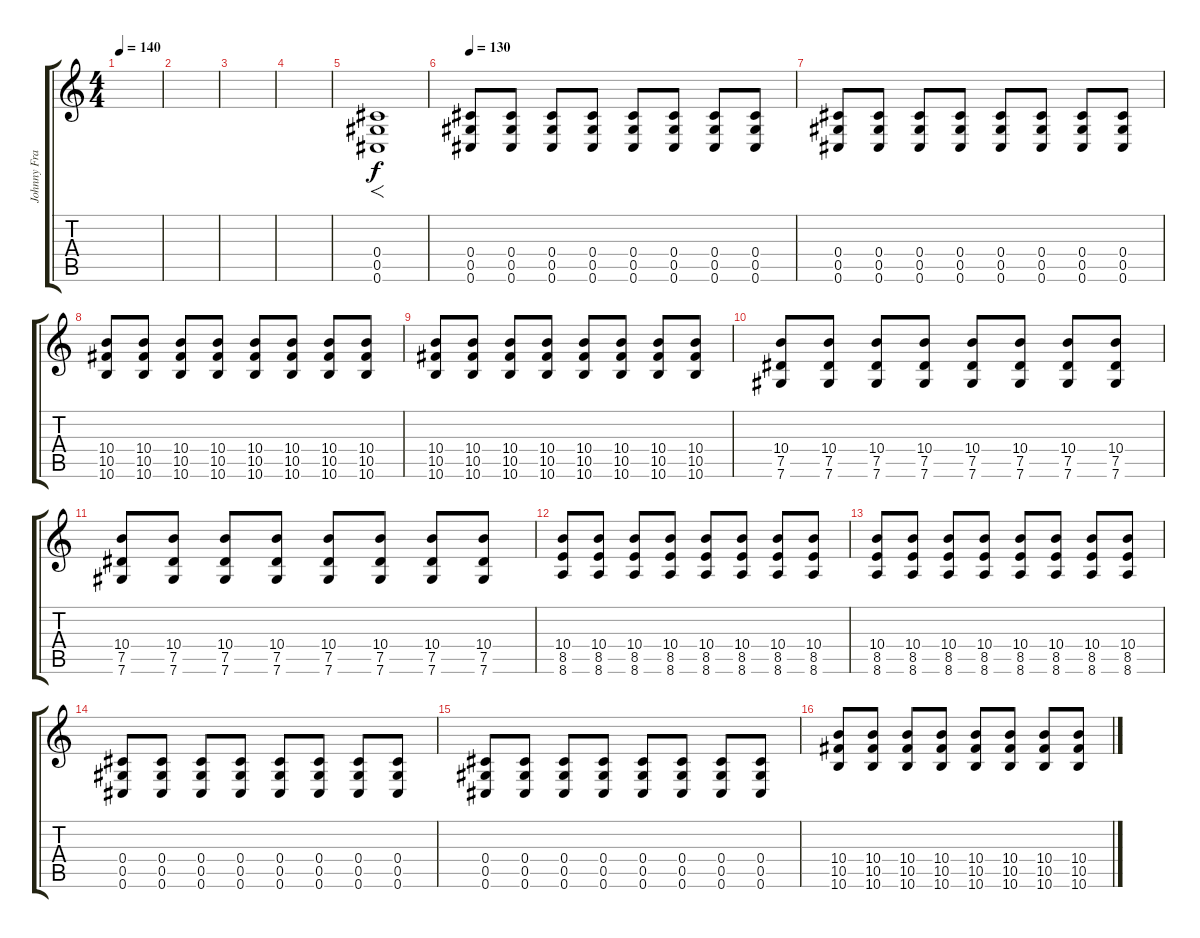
\track ("Johnny Franck" "Johnny Fra") {instrument distortionguitar}
\staff {score tabs}
\tuning (Eb4 Bb3 Gb3 Db3 Ab2 Db2) {hide}
\ts (4 4)
\tempo 140
\clef g2
\ks c
|
|
|
|
(0.4 0.5 0.6).1{f} |
\tempo 130
(0.4 0.5 0.6).8 (0.4 0.5 0.6).8 (0.4 0.5 0.6).8 (0.4 0.5 0.6).8 (0.4 0.5 0.6).8 (0.4 0.5 0.6).8 (0.4 0.5 0.6).8 (0.4 0.5 0.6).8 |
(0.4 0.5 0.6).8 (0.4 0.5 0.6).8 (0.4 0.5 0.6).8 (0.4 0.5 0.6).8 (0.4 0.5 0.6).8 (0.4 0.5 0.6).8 (0.4 0.5 0.6).8 (0.4 0.5 0.6).8 |
(10.4 10.5 10.6).8 (10.4 10.5 10.6).8 (10.4 10.5 10.6).8 (10.4 10.5 10.6).8 (10.4 10.5 10.6).8 (10.4 10.5 10.6).8 (10.4 10.5 10.6).8 (10.4 10.5 10.6).8 |
(10.4 10.5 10.6).8 (10.4 10.5 10.6).8 (10.4 10.5 10.6).8 (10.4 10.5 10.6).8 (10.4 10.5 10.6).8 (10.4 10.5 10.6).8 (10.4 10.5 10.6).8 (10.4 10.5 10.6).8 |
(10.4 7.5 7.6).8 (10.4 7.5 7.6).8 (10.4 7.5 7.6).8 (10.4 7.5 7.6).8 (10.4 7.5 7.6).8 (10.4 7.5 7.6).8 (10.4 7.5 7.6).8 (10.4 7.5 7.6).8 |
(10.4 7.5 7.6).8 (10.4 7.5 7.6).8 (10.4 7.5 7.6).8 (10.4 7.5 7.6).8 (10.4 7.5 7.6).8 (10.4 7.5 7.6).8 (10.4 7.5 7.6).8 (10.4 7.5 7.6).8 |
(10.4 8.5 8.6).8 (10.4 8.5 8.6).8 (10.4 8.5 8.6).8 (10.4 8.5 8.6).8 (10.4 8.5 8.6).8 (10.4 8.5 8.6).8 (10.4 8.5 8.6).8 (10.4 8.5 8.6).8 |
(10.4 8.5 8.6).8 (10.4 8.5 8.6).8 (10.4 8.5 8.6).8 (10.4 8.5 8.6).8 (10.4 8.5 8.6).8 (10.4 8.5 8.6).8 (10.4 8.5 8.6).8 (10.4 8.5 8.6).8 |
(0.4 0.5 0.6).8 (0.4 0.5 0.6).8 (0.4 0.5 0.6).8 (0.4 0.5 0.6).8 (0.4 0.5 0.6).8 (0.4 0.5 0.6).8 (0.4 0.5 0.6).8 (0.4 0.5 0.6).8 |
(0.4 0.5 0.6).8 (0.4 0.5 0.6).8 (0.4 0.5 0.6).8 (0.4 0.5 0.6).8 (0.4 0.5 0.6).8 (0.4 0.5 0.6).8 (0.4 0.5 0.6).8 (0.4 0.5 0.6).8 |
(10.4 10.5 10.6).8 (10.4 10.5 10.6).8 (10.4 10.5 10.6).8 (10.4 10.5 10.6).8 (10.4 10.5 10.6).8 (10.4 10.5 10.6).8 (10.4 10.5 10.6).8 (10.4 10.5 10.6).8
